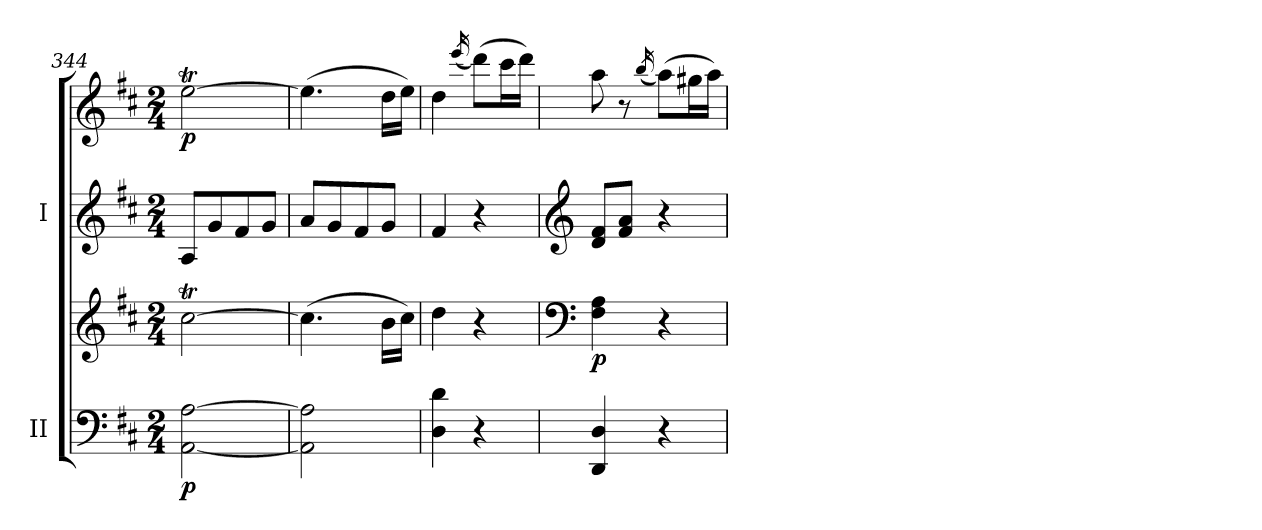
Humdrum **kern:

**kern	**kern	**dynam	**kern	**kern	**dynam
*part2	*part2	*part2	*part1	*part1	*part1
*staff4	*staff3	*staff3/4	*staff2	*staff1	*staff1/2
*I"II	*	*	*I"I	*	*
*I'II	*	*	*I'I	*	*
*clefF4	*clefG2	*	*clefG2	*clefG2	*
*k[f#c#]	*k[f#c#]	*	*k[f#c#]	*k[f#c#]	*
*M2/4	*M2/4	*	*M2/4	*M2/4	*
=344	=344	=344	=344	=344	=344
!	!	!LO:DY:b=2	!	!	!LO:DY:b
[2AA\ [2A\	[2cc#t\	p	8A/L	[2eeT\	p
.	.	.	8g/	.	.
.	.	.	8f#/	.	.
.	.	.	8g/J	.	.
=345	=345	=345	=345	=345	=345
2AA\] 2A\]	(>4.cc#TTT\]	.	8a/L	(>4.eeTTT\]	.
.	.	.	8g/	.	.
.	.	.	8f#/	.	.
.	16b\LL	.	8g/J	16dd\LL	.
.	16cc#\JJ)	.	.	16ee\JJ)	.
=346	=346	=346	=346	=346	=346
4D\ 4d\	4dd\	.	4f#/	4dd\	.
.	.	.	.	(<16qeee/	.
4r	4r	.	4r	(>8ddd\L)	.
.	.	.	.	16ccc#\L	.
.	.	.	.	16ddd\JJ)	.
=347	=347	=347	=347	=347	=347
*	*clefF4	*	*clefG2	*	*
!	!	!LO:DY:b	!	!	!
4DD/ 4D/	4F#\ 4A\	p	8d/ 8f#/L	8aa\	.
.	.	.	8f#/ 8a/J	8r	.
.	.	.	.	(<16qbb/	.
4r	4r	.	4r	(>8aa\L)	.
.	.	.	.	16gg#X\L	.
.	.	.	.	16aa\JJ)	.
=	=	=	=	=	=
*-	*-	*-	*-	*-	*-
